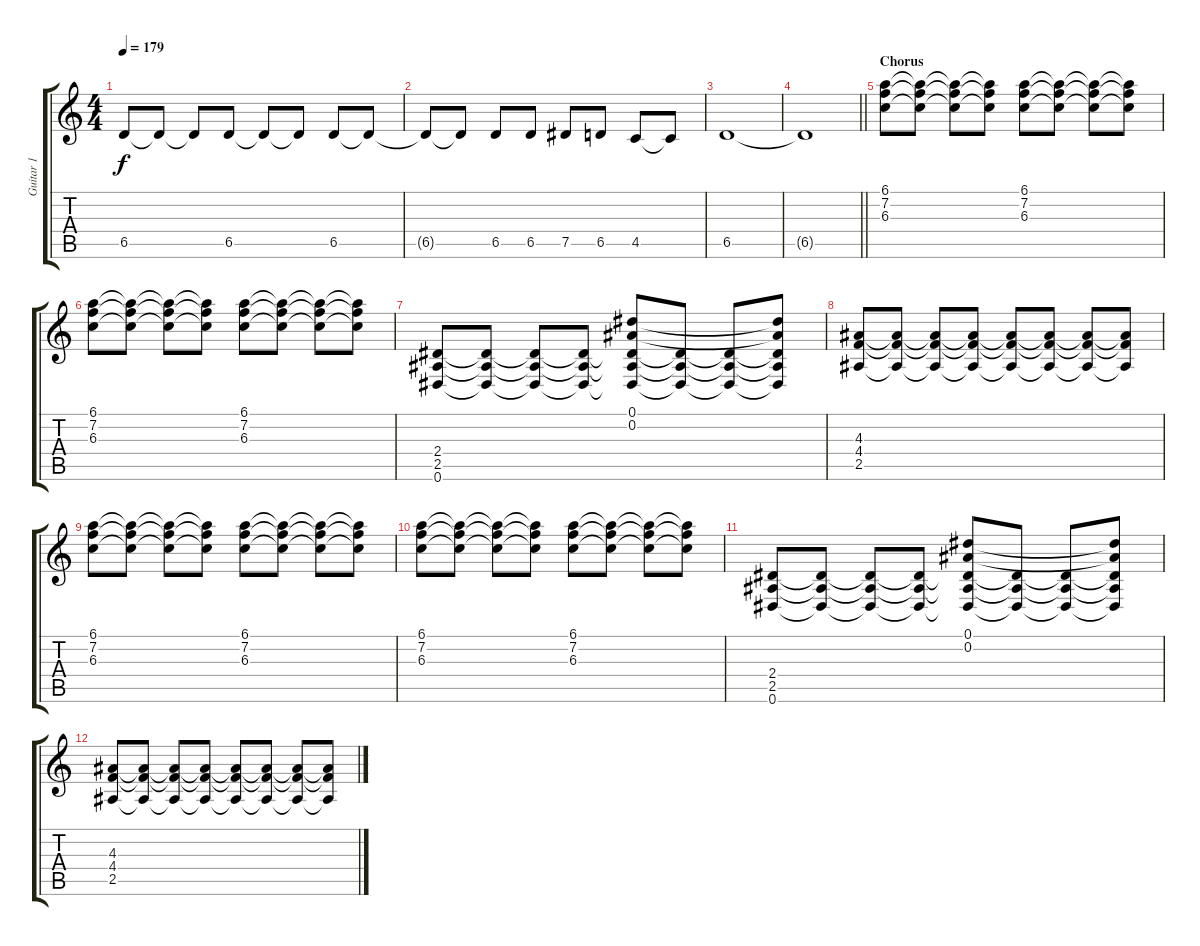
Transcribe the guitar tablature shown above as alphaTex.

\track ("Guitar 1" "Guitar 1") {instrument overdrivenguitar}
\staff {score tabs}
\tuning (Eb4 Bb3 Gb3 Db3 Ab2 Eb2) {hide}
\ts (4 4)
\tempo 179
\clef g2
\ks c
6.5.8{dy f} 6.5{t}.8 6.5{t}.8 6.5.8 6.5{t}.8 6.5{t}.8 6.5.8 6.5{t}.8 |
6.5{t}.8 6.5{t}.8 6.5.8 6.5.8 7.5.8 6.5.8 4.5.8 4.5{t}.8 |
6.5.1 |
\barLineRight lightlight
6.5{t}.1 |
\section ("" "Chorus")
(6.1 7.2 6.3).8 (6.1{t} 7.2{t} 6.3{t}).8 (6.1{t} 7.2{t} 6.3{t}).8 (6.1{t} 7.2{t} 6.3{t}).8 (6.1 7.2 6.3).8 (6.1{t} 7.2{t} 6.3{t}).8 (6.1{t} 7.2{t} 6.3{t}).8 (6.1{t} 7.2{t} 6.3{t}).8 |
(6.1 7.2 6.3).8 (6.1{t} 7.2{t} 6.3{t}).8 (6.1{t} 7.2{t} 6.3{t}).8 (6.1{t} 7.2{t} 6.3{t}).8 (6.1 7.2 6.3).8 (6.1{t} 7.2{t} 6.3{t}).8 (6.1{t} 7.2{t} 6.3{t}).8 (6.1{t} 7.2{t} 6.3{t}).8 |
(2.4 2.5 0.6).8 (2.4{t} 2.5{t} 0.6{t}).8 (2.4{t} 2.5{t} 0.6{t}).8 (2.4{t} 2.5{t} 0.6{t}).8 (0.1 0.2 2.4{t} 2.5{t} 0.6{t}).8 (2.4{t} 2.5{t} 0.6{t}).8 (2.4{t} 2.5{t} 0.6{t}).8 (0.1{t} 0.2{t} 2.4{t} 2.5{t} 0.6{t}).8 |
(4.3 4.4 2.5).8 (4.3{t} 4.4{t} 2.5{t}).8 (4.3{t} 4.4{t} 2.5{t}).8 (4.3{t} 4.4{t} 2.5{t}).8 (4.3{t} 4.4{t} 2.5{t}).8 (4.3{t} 4.4{t} 2.5{t}).8 (4.3{t} 4.4{t} 2.5{t}).8 (4.3{t} 4.4{t} 2.5{t}).8 |
(6.1 7.2 6.3).8 (6.1{t} 7.2{t} 6.3{t}).8 (6.1{t} 7.2{t} 6.3{t}).8 (6.1{t} 7.2{t} 6.3{t}).8 (6.1 7.2 6.3).8 (6.1{t} 7.2{t} 6.3{t}).8 (6.1{t} 7.2{t} 6.3{t}).8 (6.1{t} 7.2{t} 6.3{t}).8 |
(6.1 7.2 6.3).8 (6.1{t} 7.2{t} 6.3{t}).8 (6.1{t} 7.2{t} 6.3{t}).8 (6.1{t} 7.2{t} 6.3{t}).8 (6.1 7.2 6.3).8 (6.1{t} 7.2{t} 6.3{t}).8 (6.1{t} 7.2{t} 6.3{t}).8 (6.1{t} 7.2{t} 6.3{t}).8 |
(2.4 2.5 0.6).8 (2.4{t} 2.5{t} 0.6{t}).8 (2.4{t} 2.5{t} 0.6{t}).8 (2.4{t} 2.5{t} 0.6{t}).8 (0.1 0.2 2.4{t} 2.5{t} 0.6{t}).8 (2.4{t} 2.5{t} 0.6{t}).8 (2.4{t} 2.5{t} 0.6{t}).8 (0.1{t} 0.2{t} 2.4{t} 2.5{t} 0.6{t}).8 |
(4.3 4.4 2.5).8 (4.3{t} 4.4{t} 2.5{t}).8 (4.3{t} 4.4{t} 2.5{t}).8 (4.3{t} 4.4{t} 2.5{t}).8 (4.3{t} 4.4{t} 2.5{t}).8 (4.3{t} 4.4{t} 2.5{t}).8 (4.3{t} 4.4{t} 2.5{t}).8 (4.3{t} 4.4{t} 2.5{t}).8
